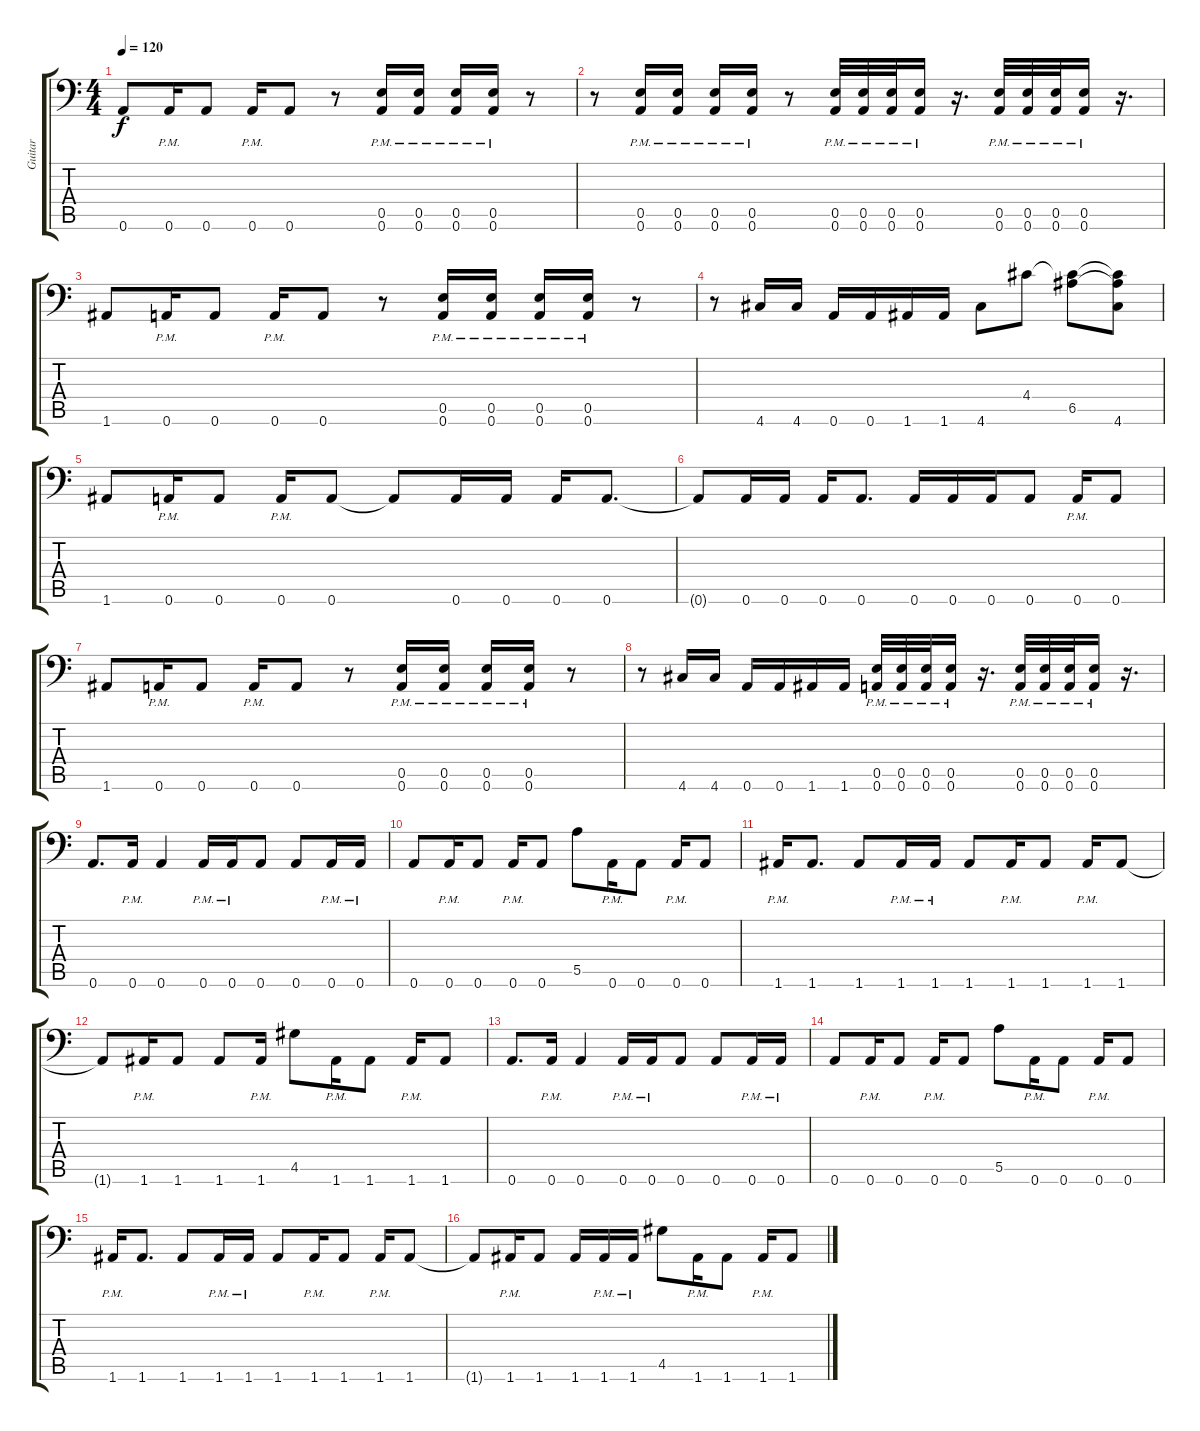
\track ("Guitar" "Guitar") {instrument distortionguitar}
\staff {score tabs}
\tuning (B3 Gb3 D3 A2 E2 A1) {hide}
\ts (4 4)
\tempo 120
\clef f4
\ks c
0.6.8{dy f} 0.6{pm}.16 0.6.8 0.6{pm}.16 0.6.8 r.8 (0.5{pm} 0.6{pm}).16 (0.5{pm} 0.6{pm}).16 (0.5{pm} 0.6{pm}).16 (0.5{pm} 0.6{pm}).16 r.8 |
r.8 (0.5{pm} 0.6{pm}).16 (0.5{pm} 0.6{pm}).16 (0.5{pm} 0.6{pm}).16 (0.5{pm} 0.6{pm}).16 r.8 (0.5{pm} 0.6{pm}).32 (0.5{pm} 0.6{pm}).32 (0.5{pm} 0.6{pm}).32 (0.5{pm} 0.6{pm}).16 r.16{d} (0.5{pm} 0.6{pm}).32 (0.5{pm} 0.6{pm}).32 (0.5{pm} 0.6{pm}).32 (0.5{pm} 0.6{pm}).16 r.16{d} |
1.6.8 0.6{pm}.16 0.6.8 0.6{pm}.16 0.6.8 r.8 (0.5{pm} 0.6{pm}).16 (0.5{pm} 0.6{pm}).16 (0.5{pm} 0.6{pm}).16 (0.5{pm} 0.6{pm}).16 r.8 |
r.8 4.6.16 4.6.16 0.6.16 0.6.16 1.6.16 1.6.16 4.6.8 4.4.8 (4.4{t} 6.5).8 (4.4{t} 6.5{t} 4.6).8 |
1.6.8 0.6{pm}.16 0.6.8 0.6{pm}.16 0.6.8 0.6{t}.8 0.6.16 0.6.16 0.6.16 0.6.8{d} |
0.6{t}.8 0.6.16 0.6.16 0.6.16 0.6.8{d} 0.6.16 0.6.16 0.6.16 0.6.8 0.6{pm}.16 0.6.8 |
1.6.8 0.6{pm}.16 0.6.8 0.6{pm}.16 0.6.8 r.8 (0.5{pm} 0.6{pm}).16 (0.5{pm} 0.6{pm}).16 (0.5{pm} 0.6{pm}).16 (0.5{pm} 0.6{pm}).16 r.8 |
r.8 4.6.16 4.6.16 0.6.16 0.6.16 1.6.16 1.6.16 (0.5{pm} 0.6{pm}).32 (0.5{pm} 0.6{pm}).32 (0.5{pm} 0.6{pm}).32 (0.5{pm} 0.6{pm}).16 r.16{d} (0.5{pm} 0.6{pm}).32 (0.5{pm} 0.6{pm}).32 (0.5{pm} 0.6{pm}).32 (0.5{pm} 0.6{pm}).16 r.16{d} |
0.6.8{d} 0.6{pm}.16 0.6.4 0.6{pm}.16 0.6{pm}.16 0.6.8 0.6.8 0.6{pm}.16 0.6{pm}.16 |
0.6.8 0.6{pm}.16 0.6.8 0.6{pm}.16 0.6.8 5.5.8 0.6{pm}.16 0.6.8 0.6{pm}.16 0.6.8 |
1.6{pm}.16 1.6.8{d} 1.6.8 1.6{pm}.16 1.6{pm}.16 1.6.8 1.6{pm}.16 1.6.8 1.6{pm}.16 1.6.8 |
1.6{t}.8 1.6{pm}.16 1.6.8 1.6.8 1.6{pm}.16 4.5.8 1.6{pm}.16 1.6.8 1.6{pm}.16 1.6.8 |
0.6.8{d} 0.6{pm}.16 0.6.4 0.6{pm}.16 0.6{pm}.16 0.6.8 0.6.8 0.6{pm}.16 0.6{pm}.16 |
0.6.8 0.6{pm}.16 0.6.8 0.6{pm}.16 0.6.8 5.5.8 0.6{pm}.16 0.6.8 0.6{pm}.16 0.6.8 |
1.6{pm}.16 1.6.8{d} 1.6.8 1.6{pm}.16 1.6{pm}.16 1.6.8 1.6{pm}.16 1.6.8 1.6{pm}.16 1.6.8 |
1.6{t}.8 1.6{pm}.16 1.6.8 1.6.16 1.6{pm}.16 1.6{pm}.16 4.5.8 1.6{pm}.16 1.6.8 1.6{pm}.16 1.6.8
